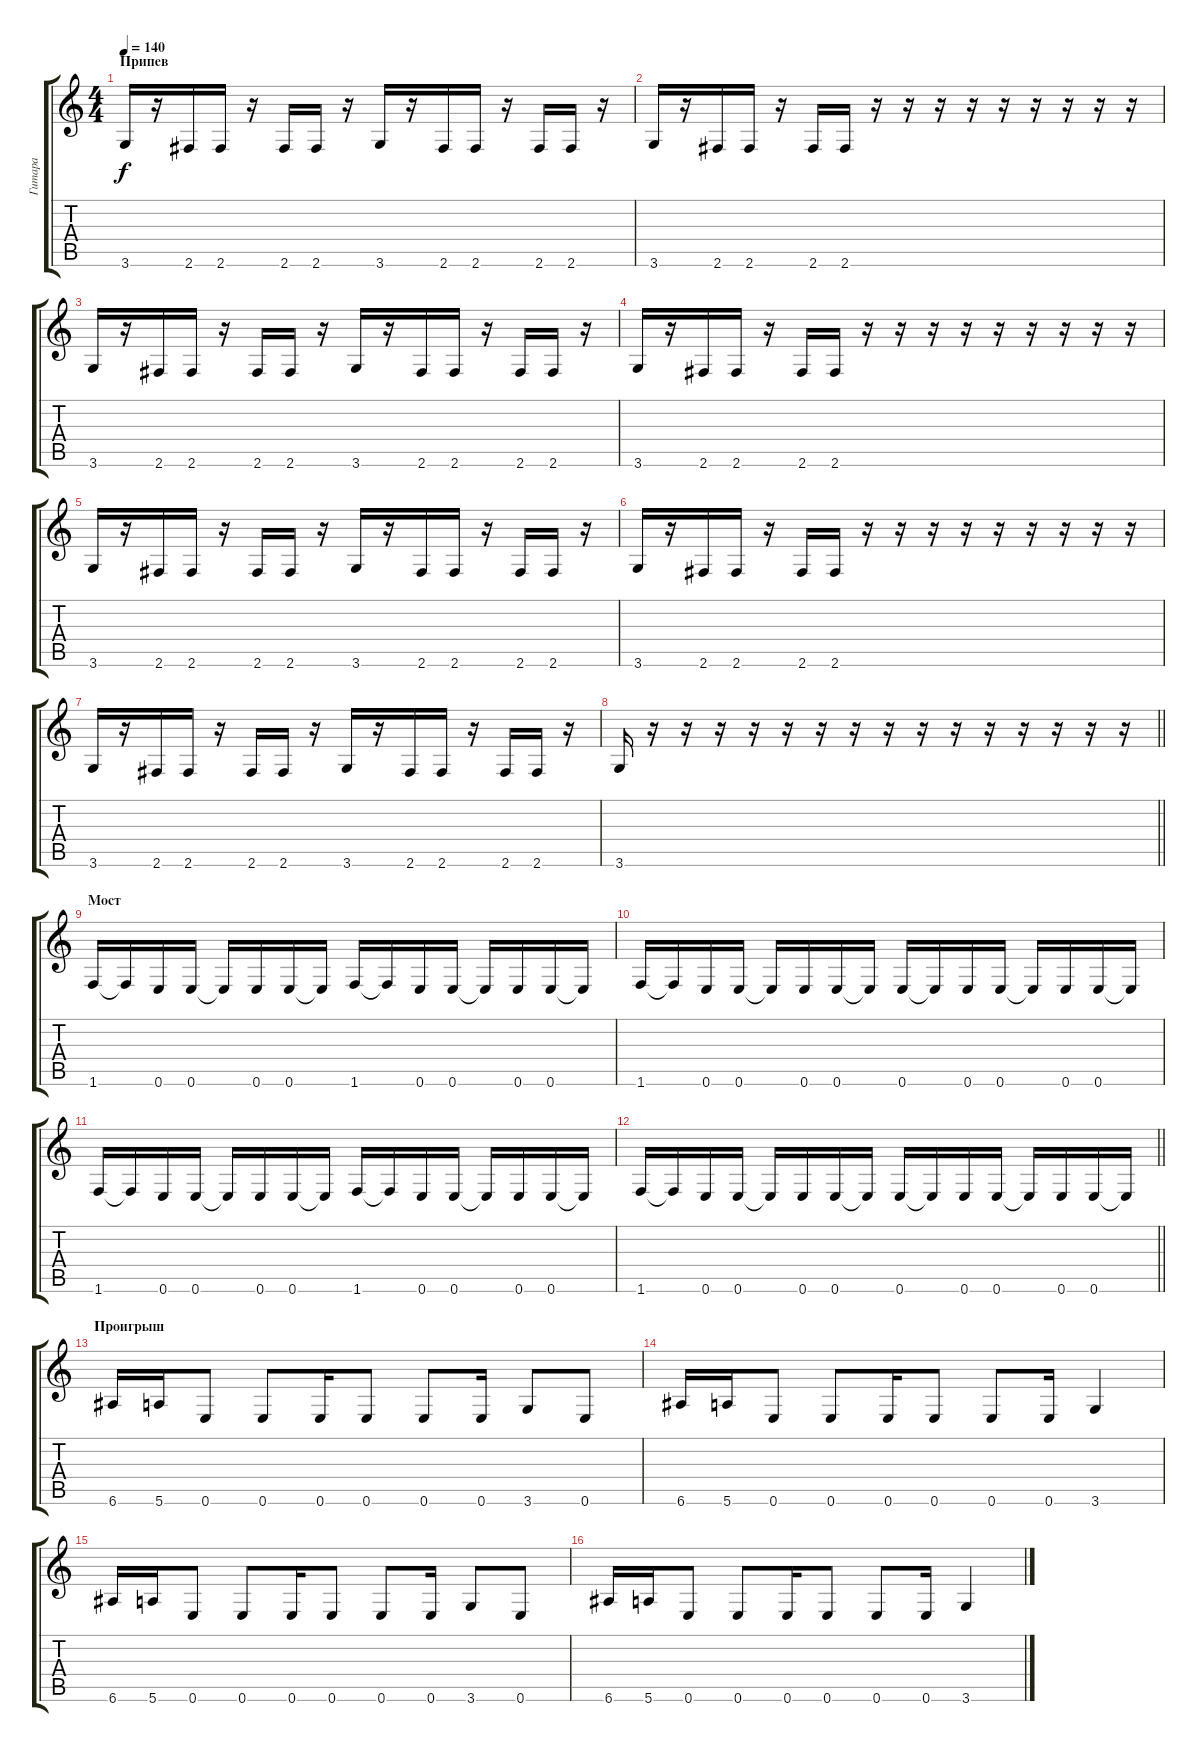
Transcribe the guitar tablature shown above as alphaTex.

\track ("Гитара" "Гитара") {instrument distortionguitar}
\staff {score tabs}
\tuning (E4 B3 G3 D3 A2 E2) {hide}
\ts (4 4)
\section ("" "Припев")
\tempo 140
\clef g2
\ks c
3.6.16{dy f} r.16 2.6.16 2.6.16 r.16 2.6.16 2.6.16 r.16 3.6.16 r.16 2.6.16 2.6.16 r.16 2.6.16 2.6.16 r.16 |
3.6.16 r.16 2.6.16 2.6.16 r.16 2.6.16 2.6.16 r.16 r.16 r.16 r.16 r.16 r.16 r.16 r.16 r.16 |
3.6.16 r.16 2.6.16 2.6.16 r.16 2.6.16 2.6.16 r.16 3.6.16 r.16 2.6.16 2.6.16 r.16 2.6.16 2.6.16 r.16 |
3.6.16 r.16 2.6.16 2.6.16 r.16 2.6.16 2.6.16 r.16 r.16 r.16 r.16 r.16 r.16 r.16 r.16 r.16 |
3.6.16 r.16 2.6.16 2.6.16 r.16 2.6.16 2.6.16 r.16 3.6.16 r.16 2.6.16 2.6.16 r.16 2.6.16 2.6.16 r.16 |
3.6.16 r.16 2.6.16 2.6.16 r.16 2.6.16 2.6.16 r.16 r.16 r.16 r.16 r.16 r.16 r.16 r.16 r.16 |
3.6.16 r.16 2.6.16 2.6.16 r.16 2.6.16 2.6.16 r.16 3.6.16 r.16 2.6.16 2.6.16 r.16 2.6.16 2.6.16 r.16 |
\barLineRight lightlight
3.6.16 r.16 r.16 r.16 r.16 r.16 r.16 r.16 r.16 r.16 r.16 r.16 r.16 r.16 r.16 r.16 |
\section ("" "Мост")
1.6.16 1.6{t}.16 0.6.16 0.6.16 0.6{t}.16 0.6.16 0.6.16 0.6{t}.16 1.6.16 1.6{t}.16 0.6.16 0.6.16 0.6{t}.16 0.6.16 0.6.16 0.6{t}.16 |
1.6.16 1.6{t}.16 0.6.16 0.6.16 0.6{t}.16 0.6.16 0.6.16 0.6{t}.16 0.6.16 0.6{t}.16 0.6.16 0.6.16 0.6{t}.16 0.6.16 0.6.16 0.6{t}.16 |
1.6.16 1.6{t}.16 0.6.16 0.6.16 0.6{t}.16 0.6.16 0.6.16 0.6{t}.16 1.6.16 1.6{t}.16 0.6.16 0.6.16 0.6{t}.16 0.6.16 0.6.16 0.6{t}.16 |
\barLineRight lightlight
1.6.16 1.6{t}.16 0.6.16 0.6.16 0.6{t}.16 0.6.16 0.6.16 0.6{t}.16 0.6.16 0.6{t}.16 0.6.16 0.6.16 0.6{t}.16 0.6.16 0.6.16 0.6{t}.16 |
\section ("" "Проигрыш")
6.6.16 5.6.16 0.6.8 0.6.8 0.6.16 0.6.8 0.6.8 0.6.16 3.6.8 0.6.8 |
6.6.16 5.6.16 0.6.8 0.6.8 0.6.16 0.6.8 0.6.8 0.6.16 3.6.4 |
6.6.16 5.6.16 0.6.8 0.6.8 0.6.16 0.6.8 0.6.8 0.6.16 3.6.8 0.6.8 |
6.6.16 5.6.16 0.6.8 0.6.8 0.6.16 0.6.8 0.6.8 0.6.16 3.6.4
